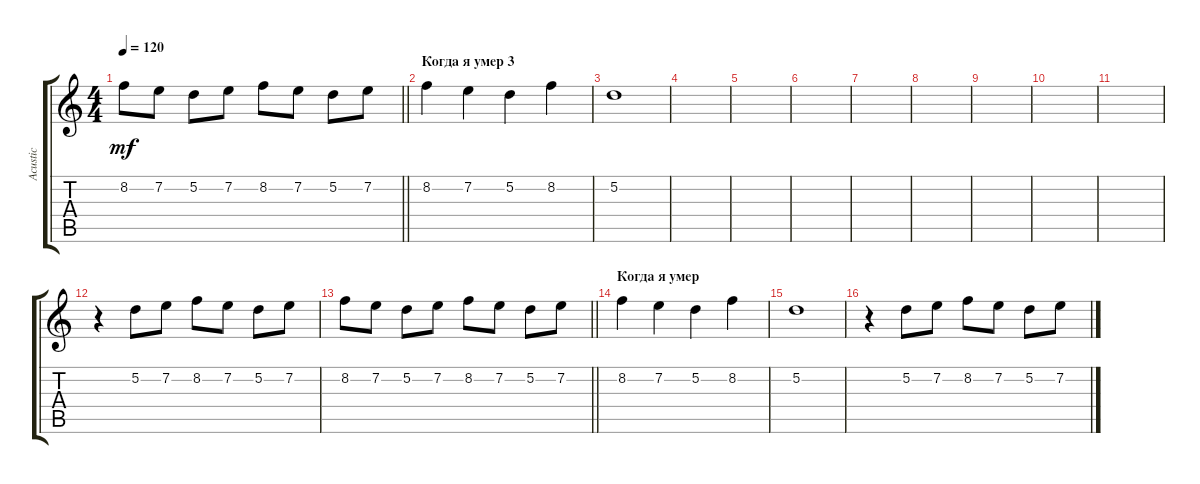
\track ("Acustic" "Acustic") {instrument acousticguitarsteel}
\staff {score tabs}
\tuning (D4 A3 F3 C3 G2 D2) {hide}
\ts (4 4)
\tempo 120
\clef g2
\barLineRight lightlight
\ks c
8.2.8{dy mf} 7.2.8 5.2.8 7.2.8 8.2.8 7.2.8 5.2.8 7.2.8 |
\section ("" "Когда я умер 3")
8.2.4 7.2.4 5.2.4 8.2.4 |
5.2.1 |
|
|
|
|
|
|
|
|
r.4 5.2.8 7.2.8 8.2.8 7.2.8 5.2.8 7.2.8 |
\barLineRight lightlight
8.2.8 7.2.8 5.2.8 7.2.8 8.2.8 7.2.8 5.2.8 7.2.8 |
\section ("" "Когда я умер")
8.2.4 7.2.4 5.2.4 8.2.4 |
5.2.1 |
r.4 5.2.8 7.2.8 8.2.8 7.2.8 5.2.8 7.2.8
